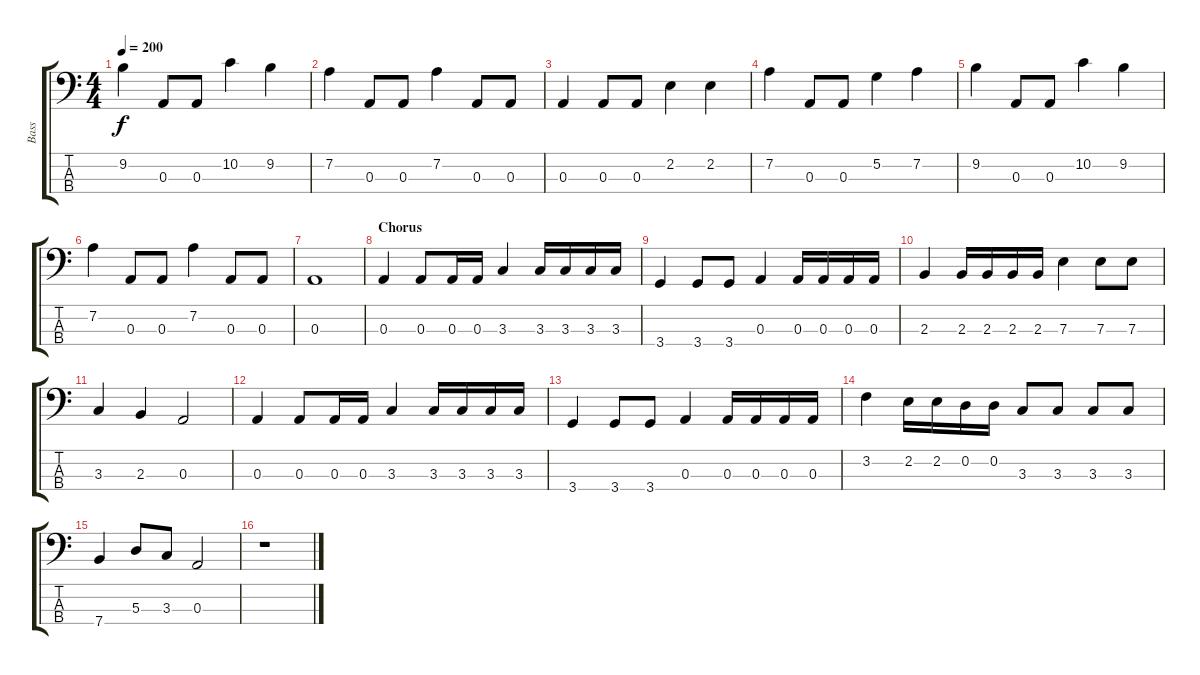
\track ("Bass" "Bass") {instrument electricbasspick}
\staff {score tabs}
\tuning (G2 D2 A1 E1) {hide}
\ts (4 4)
\tempo 200
\clef f4
\ks c
9.2.4{dy f} 0.3.8 0.3.8 10.2.4 9.2.4 |
7.2.4 0.3.8 0.3.8 7.2.4 0.3.8 0.3.8 |
0.3.4 0.3.8 0.3.8 2.2.4 2.2.4 |
7.2.4 0.3.8 0.3.8 5.2.4 7.2.4 |
9.2.4 0.3.8 0.3.8 10.2.4 9.2.4 |
7.2.4 0.3.8 0.3.8 7.2.4 0.3.8 0.3.8 |
0.3.1 |
\section ("" "Chorus")
0.3.4 0.3.8 0.3.16 0.3.16 3.3.4 3.3.16 3.3.16 3.3.16 3.3.16 |
3.4.4 3.4.8 3.4.8 0.3.4 0.3.16 0.3.16 0.3.16 0.3.16 |
2.3.4 2.3.16 2.3.16 2.3.16 2.3.16 7.3.4 7.3.8 7.3.8 |
3.3.4 2.3.4 0.3.2 |
0.3.4 0.3.8 0.3.16 0.3.16 3.3.4 3.3.16 3.3.16 3.3.16 3.3.16 |
3.4.4 3.4.8 3.4.8 0.3.4 0.3.16 0.3.16 0.3.16 0.3.16 |
3.2.4 2.2.16 2.2.16 0.2.16 0.2.16 3.3.8 3.3.8 3.3.8 3.3.8 |
7.4.4 5.3.8 3.3.8 0.3.2 |
r.1
